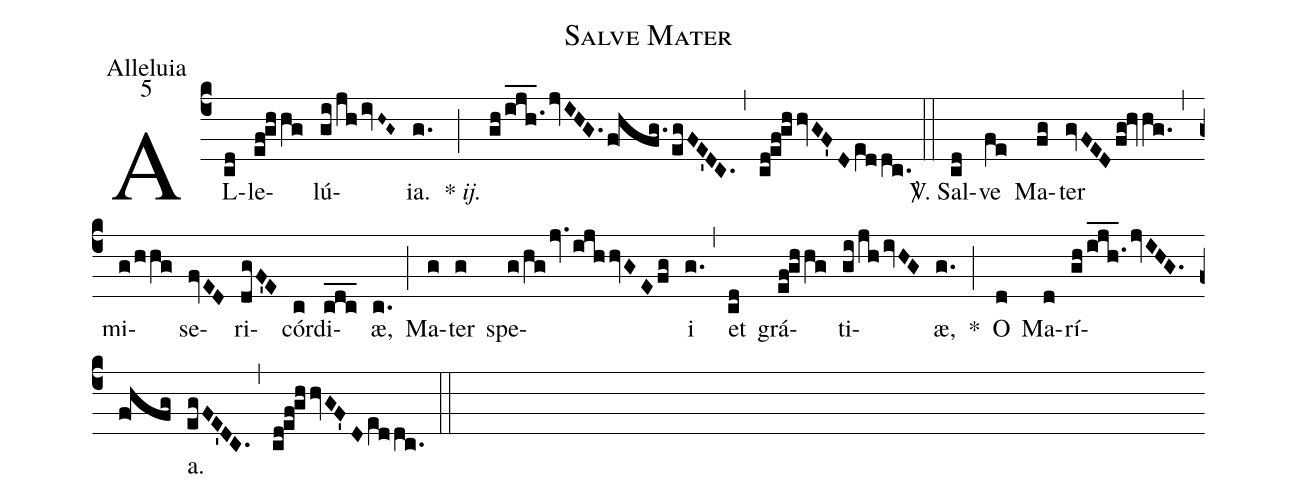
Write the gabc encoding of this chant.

name: Salve Mater;
office-part: Alleluia;
mode: 5;
%%
(c4) AL(cd)le(ef!ghhg)lú(gi/jhivH~G~)ia.(g.) {*} <i>ij.</i>(;)
(gh/ijh.1___jvIHG.f!hfg./egFE'DC.) (,) (cd!ef!ghhvGF'De[ll:1]ddc.) (::)
<sp>V/</sp>. Sal(cd)ve(fe) Ma(fg)ter(gvFEDfg!hvhg.) (,) mi(g/hhg)se(fvED)ri(dgF'E)cór(c)di(cdc___)æ,(c.) (;) Ma(g)ter(g) spe(g/hgjv.ijhhvGEfg)i(g.) (,) et(cd) grá(ef!ghhg)ti(gi/jhivHG)æ,(g.) *(;) O(d) Ma(d)rí(gh/ijh.1___jvIHG.f!hfg)a.(egFE'DC.) (,) (cd!ef!ghhvGF'De[ll:1]ddc.) (::)
